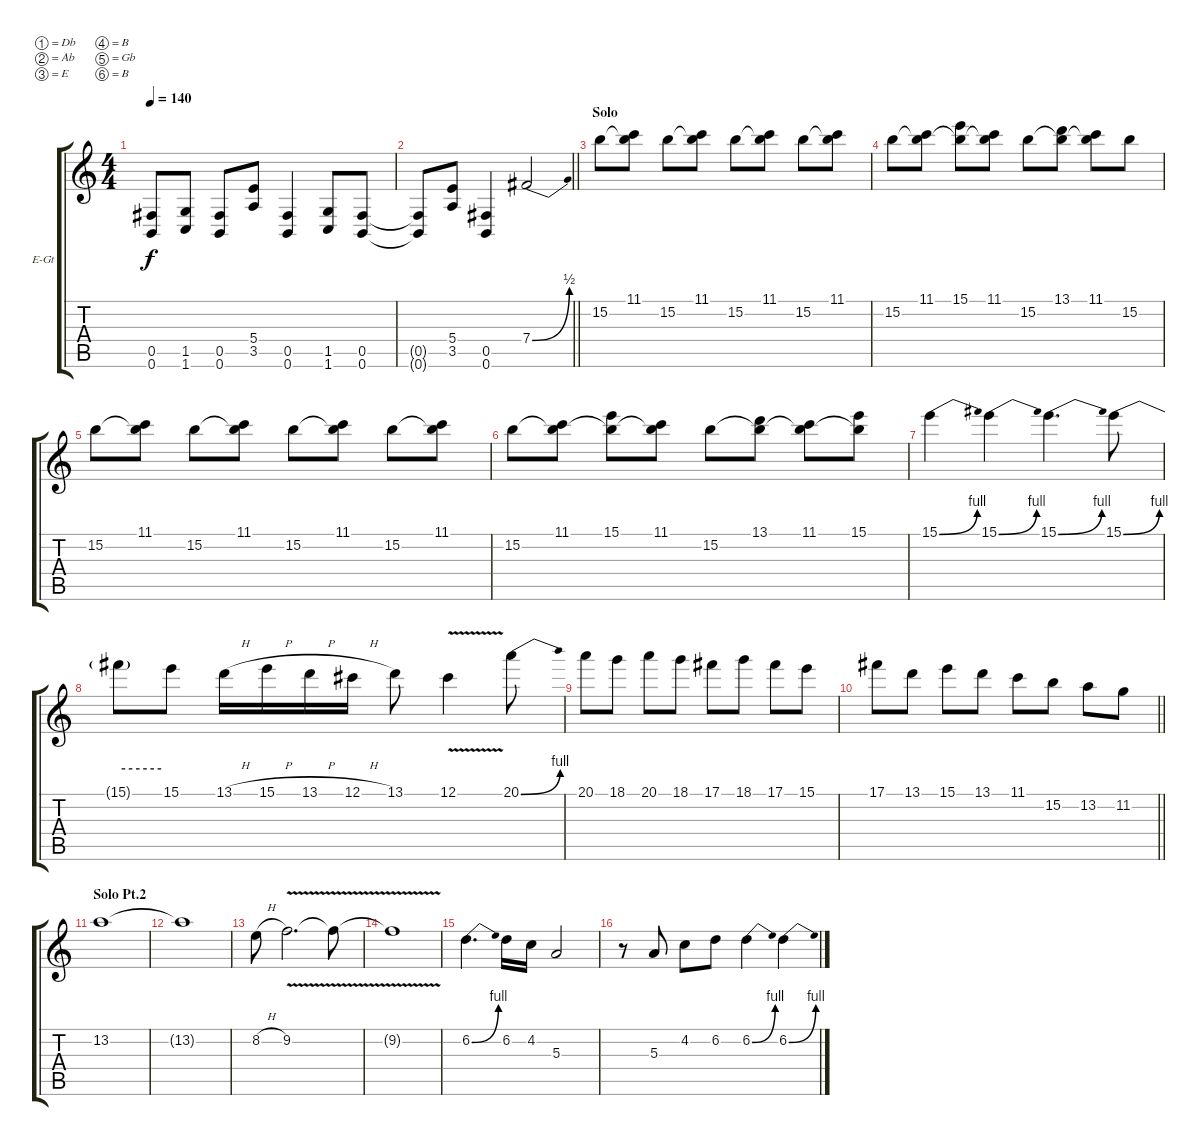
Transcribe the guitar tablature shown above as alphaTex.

\bracketExtendMode groupsimilarinstruments
\firstSystemTrackNameOrientation horizontal
\otherSystemsTrackNameOrientation horizontal
\track ("Robb Flynn" "E-Gt") {instrument distortionguitar}
\staff {score tabs}
\tuning (Db4 Ab3 E3 B2 Gb2 B1)
\ts (4 4)
\tempo 140
\clef g2
\ks c
(0.5 0.6).8{dy f} (1.5 1.6).8 (0.5 0.6).8 (5.4 3.5).8 (0.5 0.6).4 (1.5 1.6).8 (0.5 0.6).8 |
\barLineRight lightlight
(0.5{t} 0.6{t}).8 (5.4 3.5).8 (0.5 0.6).4 7.4{be (bend 0 0 60 2)}.2 |
\section ("" "Solo")
15.2.8 (11.1 15.2{t}).8 15.2.8 (11.1 15.2{t}).8 15.2.8 (11.1 15.2{t}).8 15.2.8 (11.1 15.2{t}).8 |
15.2.8 (11.1 15.2{t}).8 (15.1 15.2{t}).8 (11.1 15.2{t}).8 15.2.8 (13.1 15.2{t}).8 (11.1 15.2{t}).8 15.2.8 |
15.2.8 (11.1 15.2{t}).8 15.2.8 (11.1 15.2{t}).8 15.2.8 (11.1 15.2{t}).8 15.2.8 (11.1 15.2{t}).8 |
15.2.8 (11.1 15.2{t}).8 (15.1 15.2{t}).8 (11.1 15.2{t}).8 15.2.8 (13.1 15.2{t}).8 (11.1 15.2{t}).8 (15.1 15.2{t}).8 |
15.1{be (bend 0 0 60 4)}.4 15.1{be (bend 0 0 60 4)}.4 15.1{be (bend 0 0 60 4)}.4{d} 15.1{be (bend 0 0 60 4)}.8 |
15.1{be (hold 0 4 60 4) t}.8 15.1.8 13.1{h}.16 15.1{h}.16 13.1{h}.16 12.1{h}.16 13.1.8 12.1{v}.4 20.1{be (bend 0 0 60 4)}.8 |
20.1.8 18.1.8 20.1.8 18.1.8 17.1.8 18.1.8 17.1.8 15.1.8 |
\barLineRight lightlight
17.1.8 13.1.8 15.1.8 13.1.8 11.1.8 15.2.8 13.2.8 11.2.8 |
\section ("" "Solo Pt.2")
13.2.1 |
13.2{t}.1 |
8.2{h}.8 9.2{v}.2{d} 9.2{v t}.8 |
9.2{v t}.1 |
6.2{be (bend 0 0 60 4)}.4{d} 6.2.16 4.2.16 5.3.2 |
r.8 5.3.8 4.2.8 6.2.8 6.2{be (bend 0 0 60 4)}.4 6.2{be (bend 0 0 60 4)}.4
